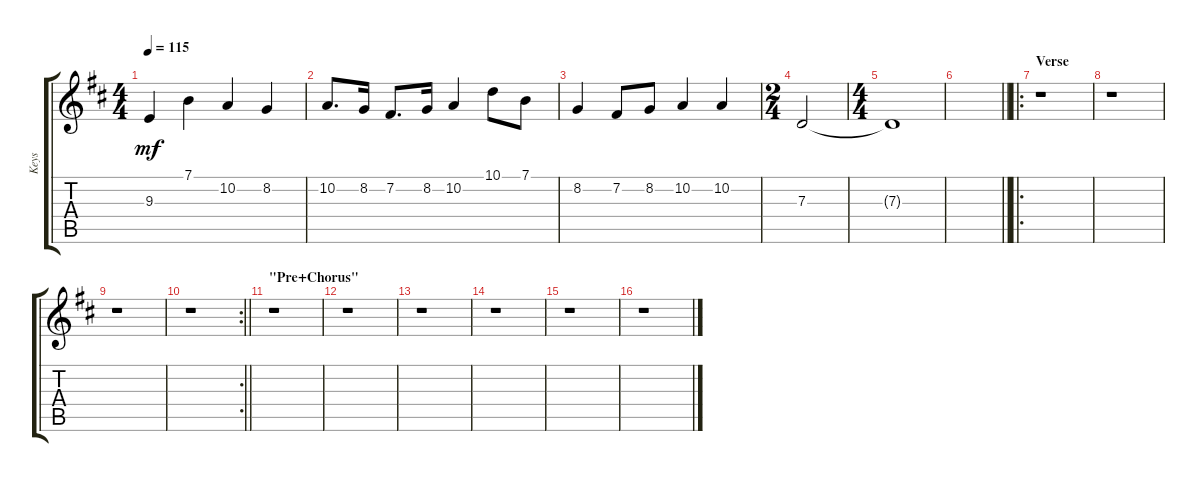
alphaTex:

\track ("Keys" "Keys") {instrument synthbrass2}
\staff {score tabs}
\tuning (E4 B3 G3 D3 A2 E2) {hide}
\ts (4 4)
\tempo 115
\clef g2
\ks d
9.3.4{dy mf} 7.1.4 10.2.4 8.2.4 |
10.2.8{d} 8.2.16 7.2.8{d} 8.2.16 10.2.4 10.1.8 7.1.8 |
8.2.4 7.2.8 8.2.8 10.2.4 10.2.4 |
\ts (2 4)
7.3.2 |
\ts (4 4)
7.3{t}.1 |
\barLineRight lightlight
|
\ro
\section ("" "Verse")
r.1 |
r.1 |
r.1 |
\rc 2
\barLineRight lightlight
r.1 |
\section ("" "\"Pre+Chorus\"")
r.1 |
r.1 |
r.1 |
r.1 |
r.1 |
r.1
